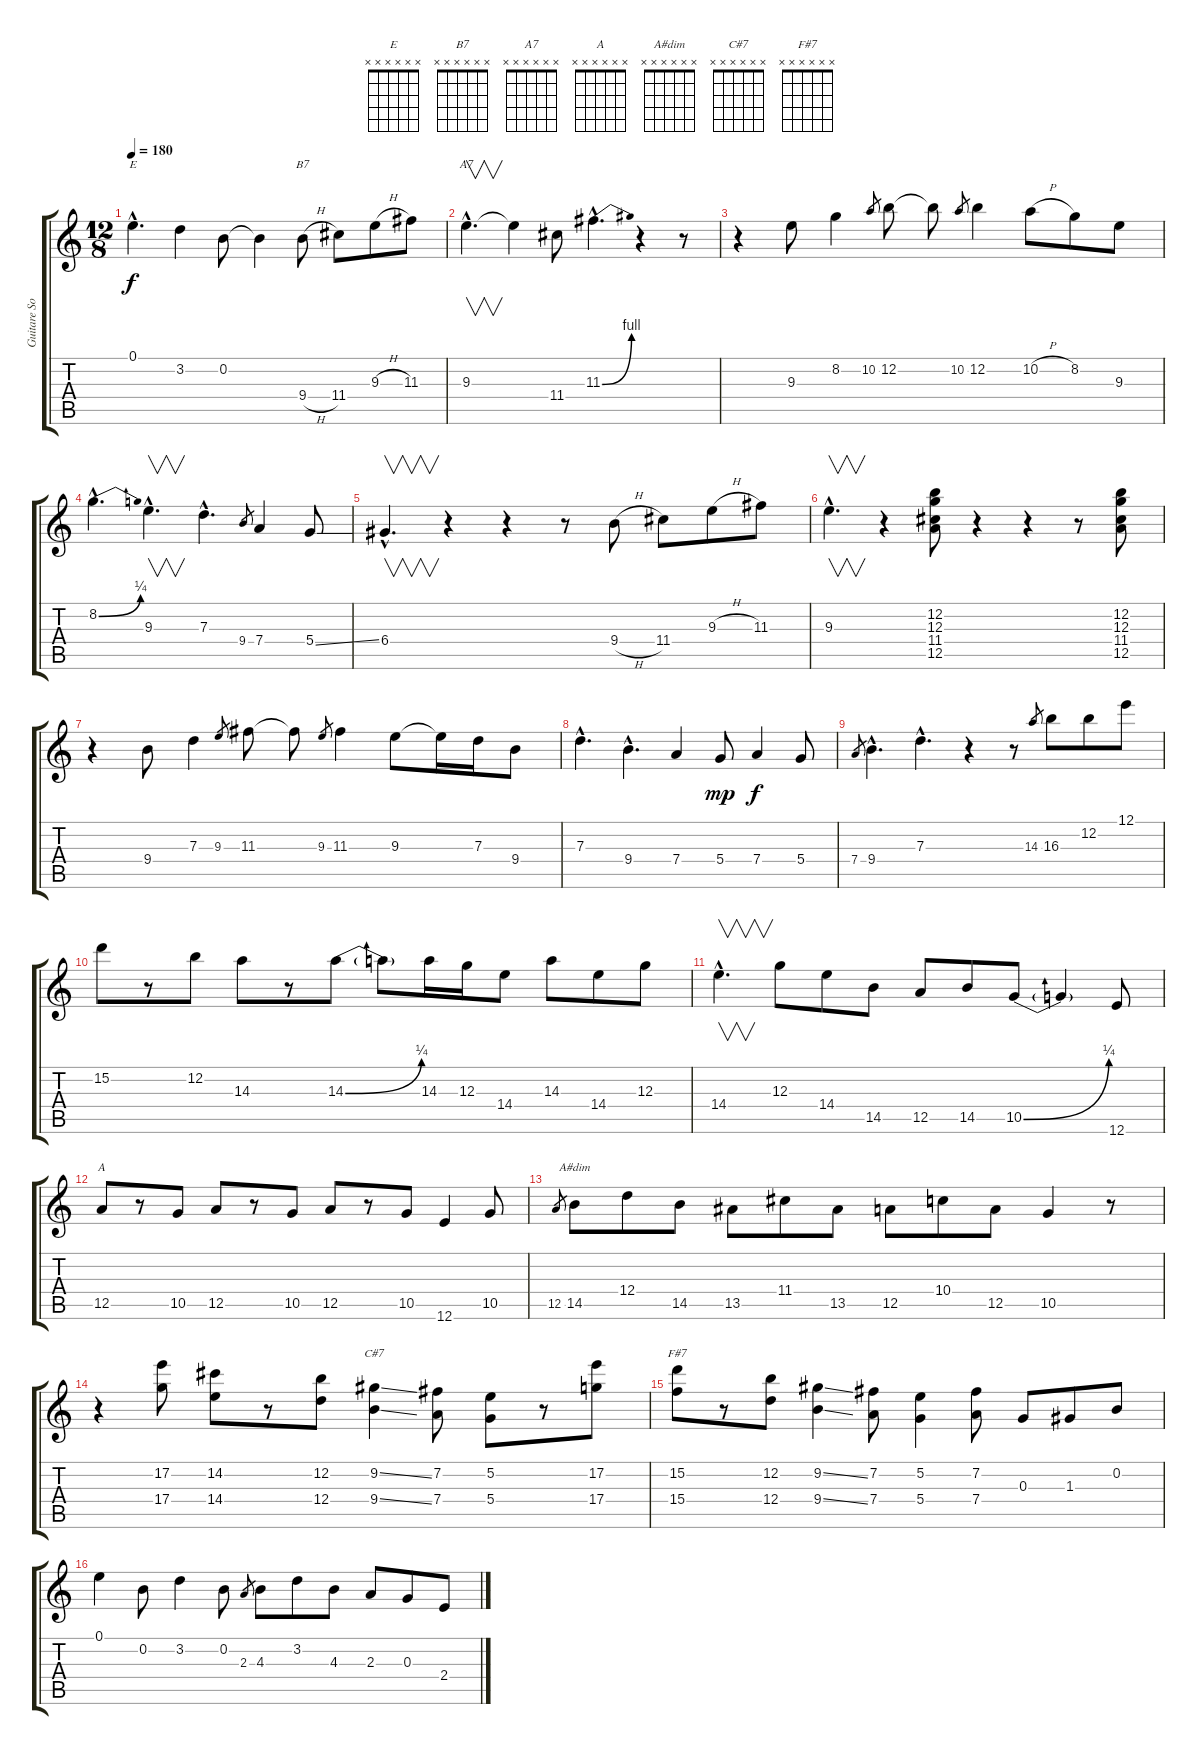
\track ("Guitare Solo" "Guitare So") {instrument distortionguitar}
\staff {score tabs}
\tuning (E4 B3 G3 D3 A2 E2) {hide}
\chord ("E" x x x x x x) {firstfret 0}
\chord ("B7" x x x x x x) {firstfret 0}
\chord ("A7" x x x x x x) {firstfret 0}
\chord ("A" x x x x x x) {firstfret 0}
\chord ("A#dim" x x x x x x) {firstfret 0}
\chord ("C#7" x x x x x x) {firstfret 0}
\chord ("F#7" x x x x x x) {firstfret 0}
\ts (12 8)
\tempo 180
\clef g2
\ks c
0.1{hac}.4{d ch "E" dy f} 3.2.4 0.2.8 0.2{t}.4 9.4{h}.8{ch "B7"} 11.4.8 9.3{h}.8 11.3.8 |
9.3{hac}.4{v d ch "A7"} 9.3{t}.4 11.4.8 11.3{be (bend 0 0 60 4) hac}.4{d} r.4 r.8 |
r.4 9.3.8 8.2.4 10.2.8{gr} 12.2.8 12.2{t}.8 10.2.8{gr} 12.2.4 10.2{h}.8 8.2.8 9.3.8 |
8.2{be (bend 0 0 60 1) hac}.4{d} 9.3{hac}.4{v d} 7.3{hac}.4{d} 9.4.8{gr} 7.4.4 5.4{ss}.8 |
6.4{hac}.4{v d} r.4 r.4 r.8 9.4{h}.8 11.4.8 9.3{h}.8 11.3.8 |
9.3{hac}.4{v d} r.4 (12.2 12.3 11.4 12.5).8 r.4 r.4 r.8 (12.2 12.3 11.4 12.5).8 |
r.4 9.4.8 7.3.4 9.3.8{gr} 11.3.8 11.3{t}.8 9.3.8{gr} 11.3.4 9.3.8 9.3{t}.16 7.3.16 9.4.8 |
7.3{hac}.4{d} 9.4{hac}.4{d} 7.4.4 5.4.8{dy mp} 7.4.4{dy f} 5.4.8 |
7.4.8{gr} 9.4{hac}.4{d} 7.3{hac}.4{d} r.4 r.8 14.3.8{gr} 16.3.8 12.2.8 12.1.8 |
15.2.8 r.8 12.2.8 14.3.8 r.8 14.3{be (bend 0 0 60 1)}.8 14.3{t}.8 14.3.16 12.3.16 14.4.8 14.3.8 14.4.8 12.3.8 |
14.4{hac}.4{v d} 12.3.8 14.4.8 14.5.8 12.5.8 14.5.8 10.5{be (bend 0 0 60 1)}.8 10.5{t}.4 12.6.8 |
12.5.8{ch "A"} r.8 10.5.8 12.5.8 r.8 10.5.8 12.5.8 r.8 10.5.8 12.6.4 10.5.8 |
12.5.8{gr} 14.5.8{ch "A#dim"} 12.4.8 14.5.8 13.5.8 11.4.8 13.5.8 12.5.8 10.4.8 12.5.8 10.5.4 r.8 |
r.4 (17.2 17.4).8 (14.2 14.4).8 r.8 (12.2 12.4).8 (9.2{ss} 9.4{ss}).4{ch "C#7"} (7.2 7.4).8 (5.2 5.4).8 r.8 (17.2 17.4).8 |
(15.2 15.4).8{ch "F#7"} r.8 (12.2 12.4).8 (9.2{ss} 9.4{ss}).4 (7.2 7.4).8 (5.2 5.4).4 (7.2 7.4).8 0.3.8 1.3.8 0.2.8 |
0.1.4 0.2.8 3.2.4 0.2.8 2.3.8{gr} 4.3.8 3.2.8 4.3.8 2.3.8 0.3.8 2.4.8
